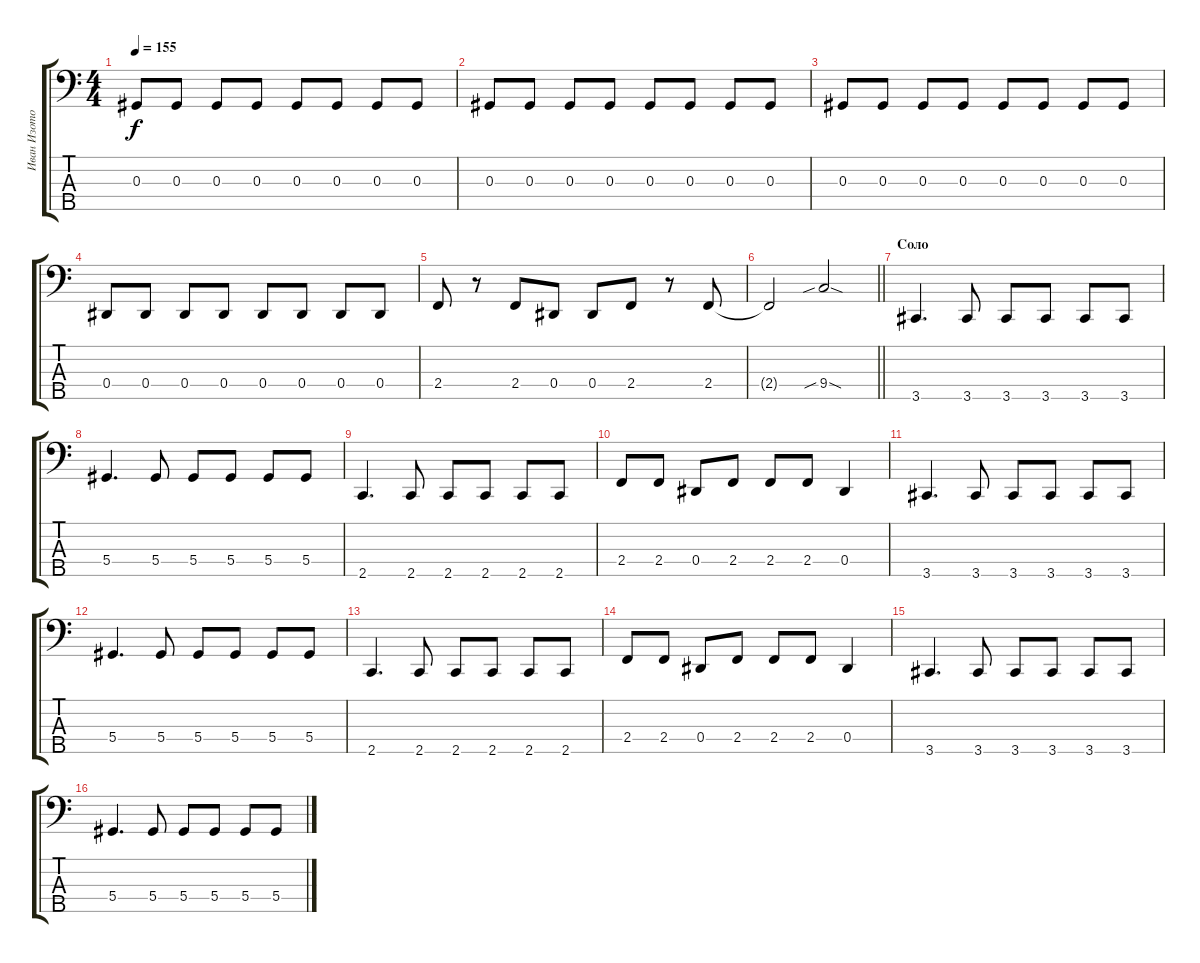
\track ("Иван Изотов" "Иван Изото") {instrument electricbasspick}
\staff {score tabs}
\tuning (Gb2 Db2 Ab1 Eb1 Bb0) {hide}
\ts (4 4)
\tempo 155
\clef f4
\ks c
0.3.8{dy f} 0.3.8 0.3.8 0.3.8 0.3.8 0.3.8 0.3.8 0.3.8 |
0.3.8 0.3.8 0.3.8 0.3.8 0.3.8 0.3.8 0.3.8 0.3.8 |
0.3.8 0.3.8 0.3.8 0.3.8 0.3.8 0.3.8 0.3.8 0.3.8 |
0.4.8 0.4.8 0.4.8 0.4.8 0.4.8 0.4.8 0.4.8 0.4.8 |
2.4.8 r.8 2.4.8 0.4.8 0.4.8 2.4.8 r.8 2.4.8 |
\barLineRight lightlight
2.4{t}.2 9.4{sib sod}.2 |
\section ("" "Соло")
3.5.4{d} 3.5.8 3.5.8 3.5.8 3.5.8 3.5.8 |
5.4.4{d} 5.4.8 5.4.8 5.4.8 5.4.8 5.4.8 |
2.5.4{d} 2.5.8 2.5.8 2.5.8 2.5.8 2.5.8 |
2.4.8 2.4.8 0.4.8 2.4.8 2.4.8 2.4.8 0.4.4 |
3.5.4{d} 3.5.8 3.5.8 3.5.8 3.5.8 3.5.8 |
5.4.4{d} 5.4.8 5.4.8 5.4.8 5.4.8 5.4.8 |
2.5.4{d} 2.5.8 2.5.8 2.5.8 2.5.8 2.5.8 |
2.4.8 2.4.8 0.4.8 2.4.8 2.4.8 2.4.8 0.4.4 |
3.5.4{d} 3.5.8 3.5.8 3.5.8 3.5.8 3.5.8 |
5.4.4{d} 5.4.8 5.4.8 5.4.8 5.4.8 5.4.8
